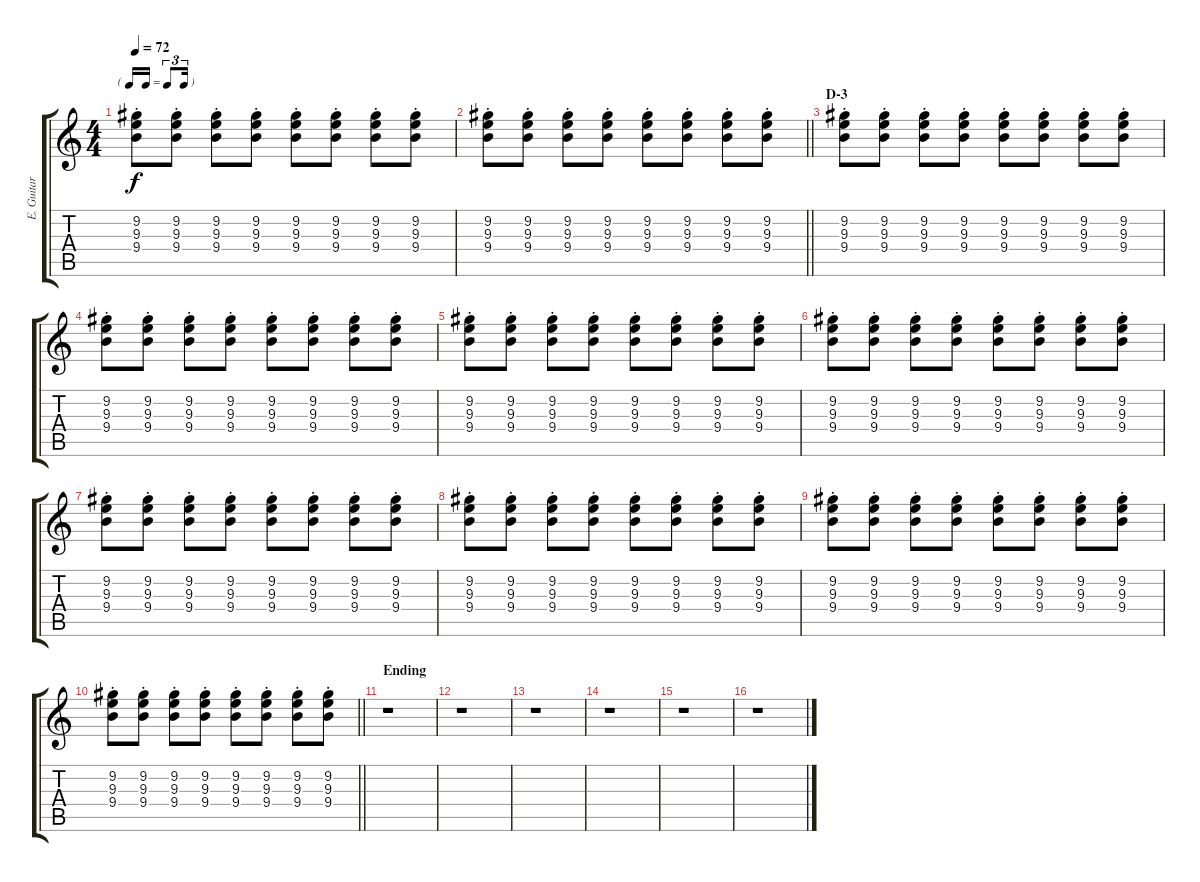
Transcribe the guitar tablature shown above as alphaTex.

\track ("E. Guitar IV" "E. Guitar ") {instrument overdrivenguitar}
\staff {score tabs}
\tuning (E4 B3 G3 D3 A2 E2) {hide}
\ts (4 4)
\tf triplet16th
\tempo 72
\clef g2
\ks c
(9.2{st} 9.3{st} 9.4{st}).8{dy f} (9.2{st} 9.3{st} 9.4{st}).8 (9.2{st} 9.3{st} 9.4{st}).8 (9.2{st} 9.3{st} 9.4{st}).8 (9.2{st} 9.3{st} 9.4{st}).8 (9.2{st} 9.3{st} 9.4{st}).8 (9.2{st} 9.3{st} 9.4{st}).8 (9.2{st} 9.3{st} 9.4{st}).8 |
\barLineRight lightlight
(9.2{st} 9.3{st} 9.4{st}).8 (9.2{st} 9.3{st} 9.4{st}).8 (9.2{st} 9.3{st} 9.4{st}).8 (9.2{st} 9.3{st} 9.4{st}).8 (9.2{st} 9.3{st} 9.4{st}).8 (9.2{st} 9.3{st} 9.4{st}).8 (9.2{st} 9.3{st} 9.4{st}).8 (9.2{st} 9.3{st} 9.4{st}).8 |
\section ("" "D-3")
(9.2{st} 9.3{st} 9.4{st}).8 (9.2{st} 9.3{st} 9.4{st}).8 (9.2{st} 9.3{st} 9.4{st}).8 (9.2{st} 9.3{st} 9.4{st}).8 (9.2{st} 9.3{st} 9.4{st}).8 (9.2{st} 9.3{st} 9.4{st}).8 (9.2{st} 9.3{st} 9.4{st}).8 (9.2{st} 9.3{st} 9.4{st}).8 |
(9.2{st} 9.3{st} 9.4{st}).8 (9.2{st} 9.3{st} 9.4{st}).8 (9.2{st} 9.3{st} 9.4{st}).8 (9.2{st} 9.3{st} 9.4{st}).8 (9.2{st} 9.3{st} 9.4{st}).8 (9.2{st} 9.3{st} 9.4{st}).8 (9.2{st} 9.3{st} 9.4{st}).8 (9.2{st} 9.3{st} 9.4{st}).8 |
(9.2{st} 9.3{st} 9.4{st}).8 (9.2{st} 9.3{st} 9.4{st}).8 (9.2{st} 9.3{st} 9.4{st}).8 (9.2{st} 9.3{st} 9.4{st}).8 (9.2{st} 9.3{st} 9.4{st}).8 (9.2{st} 9.3{st} 9.4{st}).8 (9.2{st} 9.3{st} 9.4{st}).8 (9.2{st} 9.3{st} 9.4{st}).8 |
(9.2{st} 9.3{st} 9.4{st}).8 (9.2{st} 9.3{st} 9.4{st}).8 (9.2{st} 9.3{st} 9.4{st}).8 (9.2{st} 9.3{st} 9.4{st}).8 (9.2{st} 9.3{st} 9.4{st}).8 (9.2{st} 9.3{st} 9.4{st}).8 (9.2{st} 9.3{st} 9.4{st}).8 (9.2{st} 9.3{st} 9.4{st}).8 |
(9.2{st} 9.3{st} 9.4{st}).8 (9.2{st} 9.3{st} 9.4{st}).8 (9.2{st} 9.3{st} 9.4{st}).8 (9.2{st} 9.3{st} 9.4{st}).8 (9.2{st} 9.3{st} 9.4{st}).8 (9.2{st} 9.3{st} 9.4{st}).8 (9.2{st} 9.3{st} 9.4{st}).8 (9.2{st} 9.3{st} 9.4{st}).8 |
(9.2{st} 9.3{st} 9.4{st}).8 (9.2{st} 9.3{st} 9.4{st}).8 (9.2{st} 9.3{st} 9.4{st}).8 (9.2{st} 9.3{st} 9.4{st}).8 (9.2{st} 9.3{st} 9.4{st}).8 (9.2{st} 9.3{st} 9.4{st}).8 (9.2{st} 9.3{st} 9.4{st}).8 (9.2{st} 9.3{st} 9.4{st}).8 |
(9.2{st} 9.3{st} 9.4{st}).8 (9.2{st} 9.3{st} 9.4{st}).8 (9.2{st} 9.3{st} 9.4{st}).8 (9.2{st} 9.3{st} 9.4{st}).8 (9.2{st} 9.3{st} 9.4{st}).8 (9.2{st} 9.3{st} 9.4{st}).8 (9.2{st} 9.3{st} 9.4{st}).8 (9.2{st} 9.3{st} 9.4{st}).8 |
\barLineRight lightlight
(9.2{st} 9.3{st} 9.4{st}).8 (9.2{st} 9.3{st} 9.4{st}).8 (9.2{st} 9.3{st} 9.4{st}).8 (9.2{st} 9.3{st} 9.4{st}).8 (9.2{st} 9.3{st} 9.4{st}).8 (9.2{st} 9.3{st} 9.4{st}).8 (9.2{st} 9.3{st} 9.4{st}).8 (9.2{st} 9.3{st} 9.4{st}).8 |
\section ("" "Ending")
r.1 |
r.1 |
r.1 |
r.1 |
r.1 |
r.1
